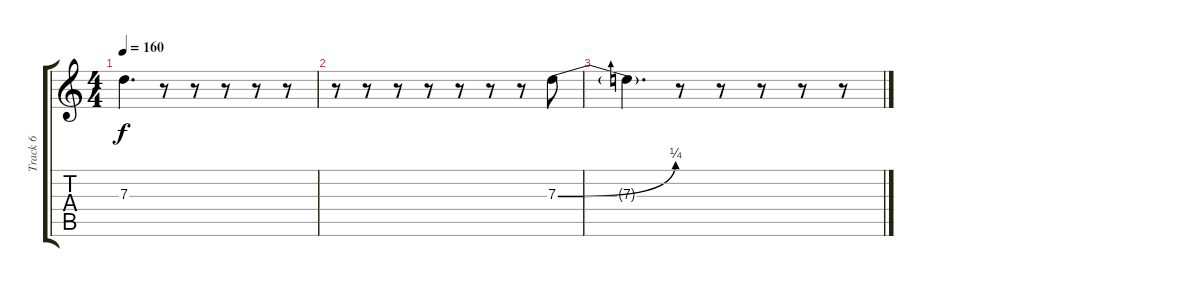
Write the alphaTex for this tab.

\track ("Track 6" "Track 6") {instrument overdrivenguitar}
\staff {score tabs}
\tuning (E4 B3 G3 D3 A2 D2) {hide}
\ts (4 4)
\tempo 160
\clef g2
\ks c
7.3{t}.4{d dy f} r.8 r.8 r.8 r.8 r.8 |
r.8 r.8 r.8 r.8 r.8 r.8 r.8 7.3{be (bend 0 0 60 1)}.8 |
7.3{t}.4{d} r.8 r.8 r.8 r.8 r.8
